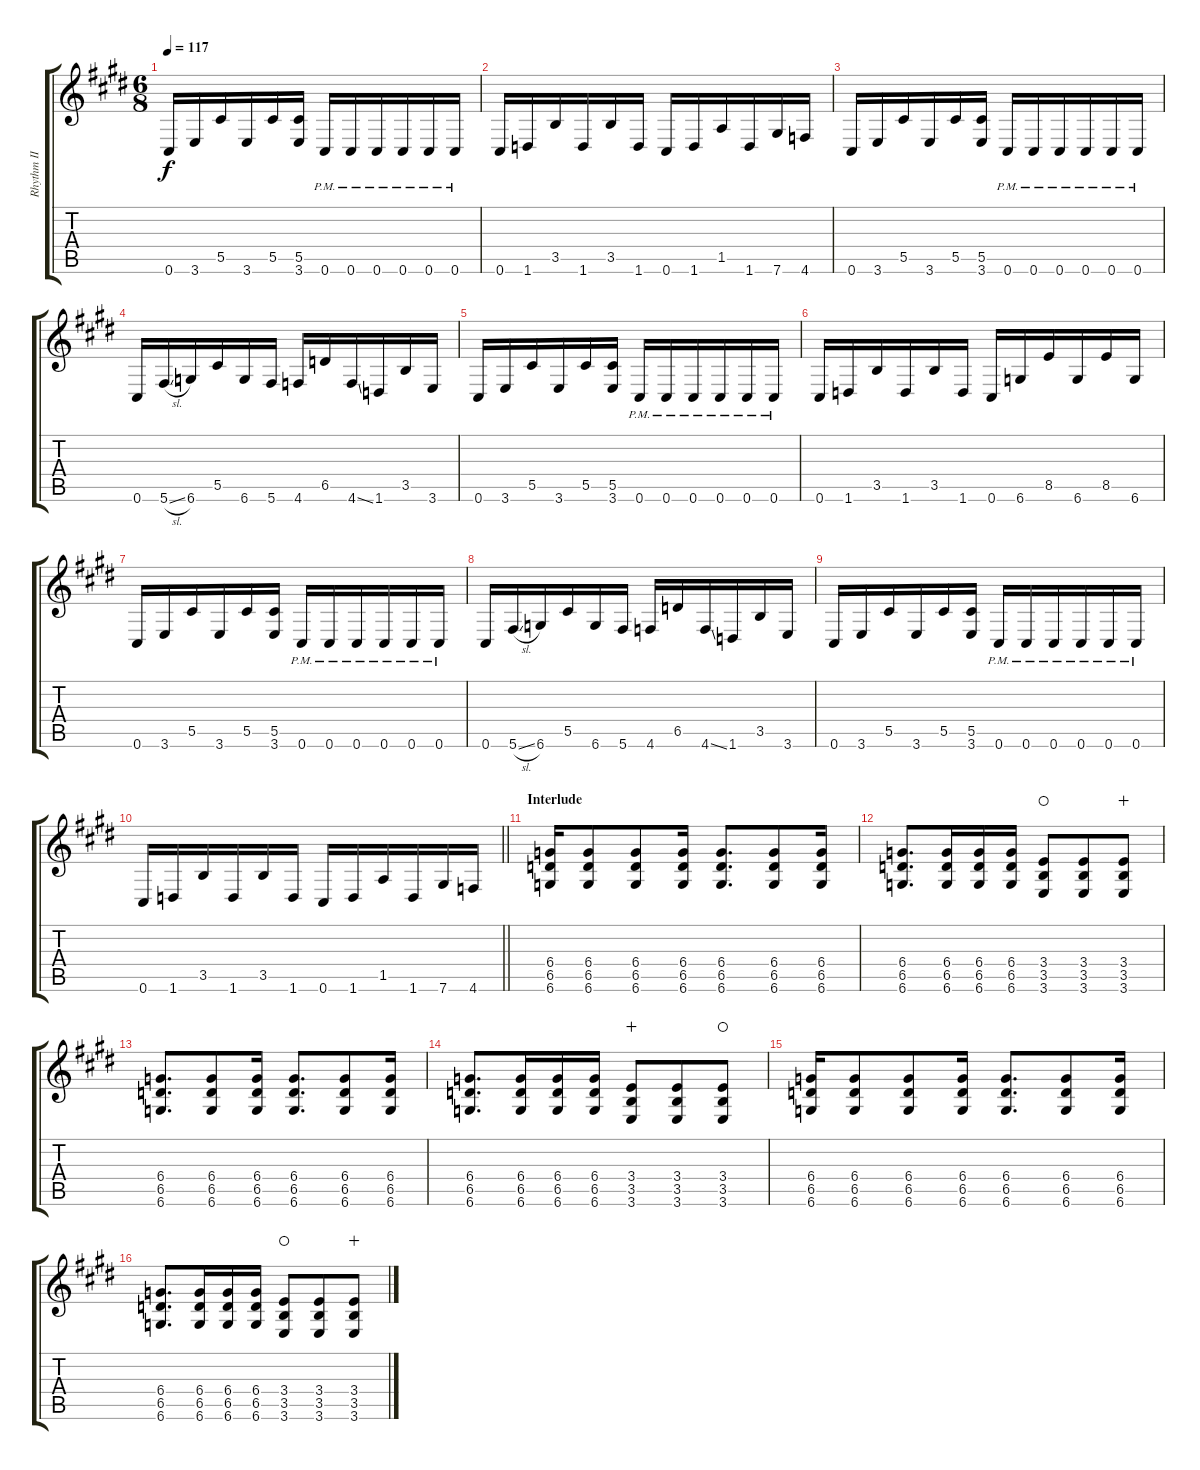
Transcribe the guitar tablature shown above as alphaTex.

\track ("Rhythm II" "Rhythm II") {instrument distortionguitar}
\staff {score tabs}
\tuning (Eb4 Bb3 Gb3 Db3 Ab2 Db2) {hide}
\ts (6 8)
\tempo 117
\clef g2
\ks c#minor
0.6.16{dy f} 3.6.16 5.5.16 3.6.16 5.5.16 (5.5 3.6).16 0.6{pm}.16 0.6{pm}.16 0.6{pm}.16 0.6{pm}.16 0.6{pm}.16 0.6{pm}.16 |
0.6.16 1.6.16 3.5.16 1.6.16 3.5.16 1.6.16 0.6.16 1.6.16 1.5.16 1.6.16 7.6.16 4.6.16 |
0.6.16 3.6.16 5.5.16 3.6.16 5.5.16 (5.5 3.6).16 0.6{pm}.16 0.6{pm}.16 0.6{pm}.16 0.6{pm}.16 0.6{pm}.16 0.6{pm}.16 |
0.6.16 5.6{sl}.16 6.6.16 5.5.16 6.6.16 5.6.16 4.6.16 6.5.16 4.6{ss}.16 1.6.16 3.5.16 3.6.16 |
0.6.16 3.6.16 5.5.16 3.6.16 5.5.16 (5.5 3.6).16 0.6{pm}.16 0.6{pm}.16 0.6{pm}.16 0.6{pm}.16 0.6{pm}.16 0.6{pm}.16 |
0.6.16 1.6.16 3.5.16 1.6.16 3.5.16 1.6.16 0.6.16 6.6.16 8.5.16 6.6.16 8.5.16 6.6.16 |
0.6.16 3.6.16 5.5.16 3.6.16 5.5.16 (5.5 3.6).16 0.6{pm}.16 0.6{pm}.16 0.6{pm}.16 0.6{pm}.16 0.6{pm}.16 0.6{pm}.16 |
0.6.16 5.6{sl}.16 6.6.16 5.5.16 6.6.16 5.6.16 4.6.16 6.5.16 4.6{ss}.16 1.6.16 3.5.16 3.6.16 |
0.6.16 3.6.16 5.5.16 3.6.16 5.5.16 (5.5 3.6).16 0.6{pm}.16 0.6{pm}.16 0.6{pm}.16 0.6{pm}.16 0.6{pm}.16 0.6{pm}.16 |
\barLineRight lightlight
0.6.16 1.6.16 3.5.16 1.6.16 3.5.16 1.6.16 0.6.16 1.6.16 1.5.16 1.6.16 7.6.16 4.6.16 |
\section ("" "Interlude")
(6.4 6.5 6.6).16 (6.4 6.5 6.6).8 (6.4 6.5 6.6).8 (6.4 6.5 6.6).16 (6.4 6.5 6.6).8{d} (6.4 6.5 6.6).8 (6.4 6.5 6.6).16 |
(6.4 6.5 6.6).8{d} (6.4 6.5 6.6).16 (6.4 6.5 6.6).16 (6.4 6.5 6.6).16 (3.4 3.5 3.6).8{waho} (3.4 3.5 3.6).8 (3.4 3.5 3.6).8{wahc} |
(6.4 6.5 6.6).8{d} (6.4 6.5 6.6).8 (6.4 6.5 6.6).16 (6.4 6.5 6.6).8{d} (6.4 6.5 6.6).8 (6.4 6.5 6.6).16 |
(6.4 6.5 6.6).8{d} (6.4 6.5 6.6).16 (6.4 6.5 6.6).16 (6.4 6.5 6.6).16 (3.4 3.5 3.6).8{wahc} (3.4 3.5 3.6).8 (3.4 3.5 3.6).8{waho} |
(6.4 6.5 6.6).16 (6.4 6.5 6.6).8 (6.4 6.5 6.6).8 (6.4 6.5 6.6).16 (6.4 6.5 6.6).8{d} (6.4 6.5 6.6).8 (6.4 6.5 6.6).16 |
(6.4 6.5 6.6).8{d} (6.4 6.5 6.6).16 (6.4 6.5 6.6).16 (6.4 6.5 6.6).16 (3.4 3.5 3.6).8{waho} (3.4 3.5 3.6).8 (3.4 3.5 3.6).8{wahc}
